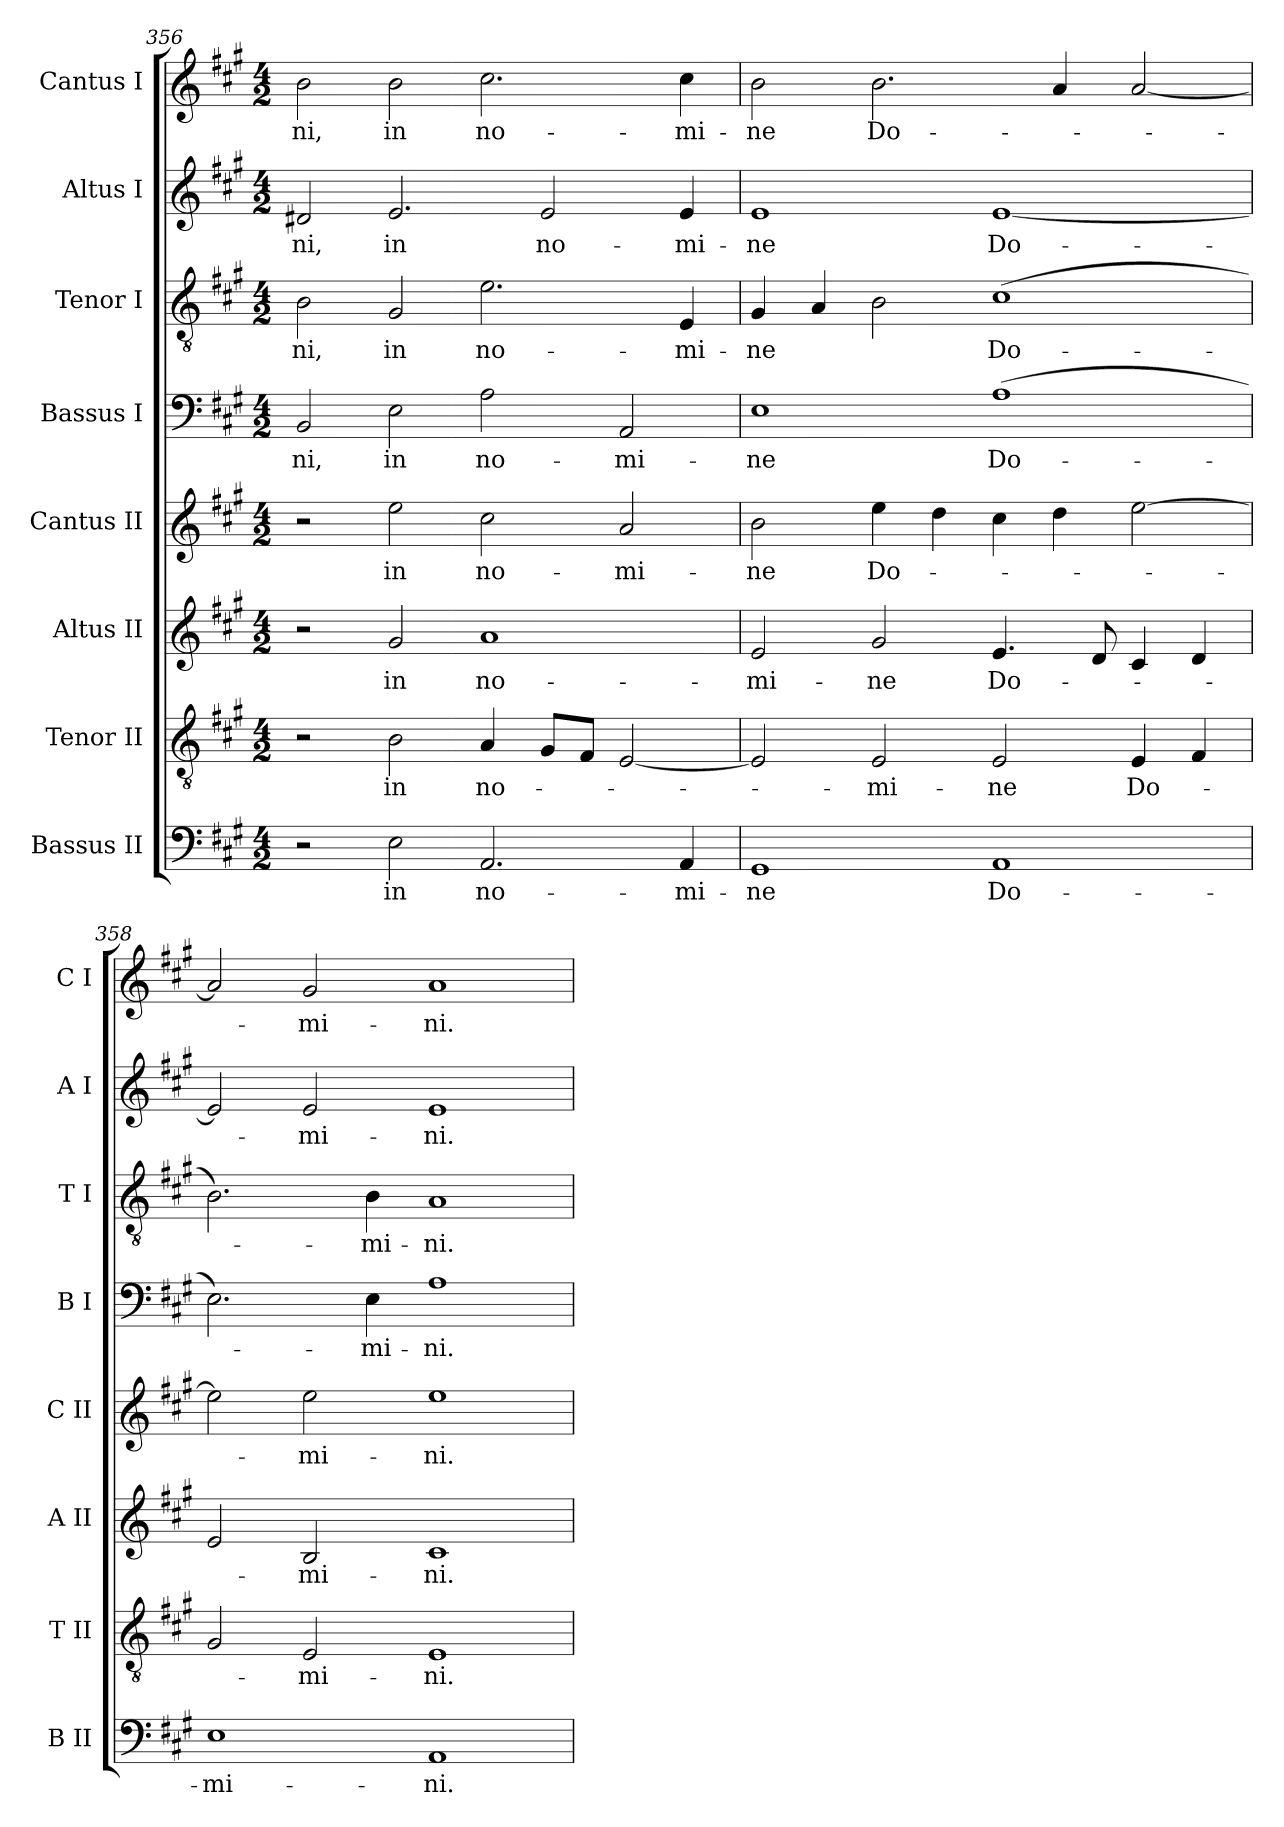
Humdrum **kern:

**kern	**text	**kern	**text	**kern	**text	**kern	**text	**kern	**text	**kern	**text	**kern	**text	**kern	**text
*part8	*part8	*part7	*part7	*part6	*part6	*part5	*part5	*part4	*part4	*part3	*part3	*part2	*part2	*part1	*part1
*staff8	*staff8	*staff7	*staff7	*staff6	*staff6	*staff5	*staff5	*staff4	*staff4	*staff3	*staff3	*staff2	*staff2	*staff1	*staff1
*I"Bassus II	*	*I"Tenor II	*	*I"Altus II	*	*I"Cantus II	*	*I"Bassus I	*	*I"Tenor I	*	*I"Altus I	*	*I"Cantus I	*
*I'B II	*	*I'T II	*	*I'A II	*	*I'C II	*	*I'B I	*	*I'T I	*	*I'A I	*	*I'C I	*
*clefF4	*	*clefGv2	*	*clefG2	*	*clefG2	*	*clefF4	*	*clefGv2	*	*clefG2	*	*clefG2	*
*k[f#c#g#]	*	*k[f#c#g#]	*	*k[f#c#g#]	*	*k[f#c#g#]	*	*k[f#c#g#]	*	*k[f#c#g#]	*	*k[f#c#g#]	*	*k[f#c#g#]	*
*A:	*	*A:	*	*A:	*	*A:	*	*A:	*	*A:	*	*A:	*	*A:	*
*M4/2	*	*M4/2	*	*M4/2	*	*M4/2	*	*M4/2	*	*M4/2	*	*M4/2	*	*M4/2	*
=356	=356	=356	=356	=356	=356	=356	=356	=356	=356	=356	=356	=356	=356	=356	=356
2r	.	2r	.	2r	.	2r	.	2BB/	-ni,	2B\	-ni,	2d#X/	-ni,	2b\	-ni,
2E\	in	2B\	in	2g#/	in	2ee\	in	2E\	in	2G#/	in	2.e/	in	2b\	in
2.AA/	no-	4A/	no-	1a	no-	2cc#\	no-	2A\	no-	2.e\	no-	.	.	2.cc#\	no-
.	.	8G#/L	.	.	.	.	.	.	.	.	.	2e/	no-	.	.
.	.	8F#/J	.	.	.	.	.	.	.	.	.	.	.	.	.
.	.	[2E/	.	.	.	2a/	-mi-	2AA/	-mi-	.	.	.	.	.	.
4AA/	-mi-	.	.	.	.	.	.	.	.	4E/	-mi-	4e/	-mi-	4cc#\	-mi-
!!LO:LB:g=z
=357	=357	=357	=357	=357	=357	=357	=357	=357	=357	=357	=357	=357	=357	=357	=357
1GG#	-ne	2E/]	.	2e/	-mi-	2b\	-ne	1E	-ne	4G#/	-ne	1e	-ne	2b\	-ne
.	.	.	.	.	.	.	.	.	.	4A/	.	.	.	.	.
.	.	2E/	-mi-	2g#/	-ne	4ee\	Do-	.	.	2B\	.	.	.	2.b\	Do-
.	.	.	.	.	.	4dd\	.	.	.	.	.	.	.	.	.
1AA	Do-	2E/	-ne	4.e/	Do-	4cc#\	.	(1A	Do-	(1c#	Do-	[1e	Do-	.	.
.	.	.	.	.	.	4dd\	.	.	.	.	.	.	.	4a/	.
.	.	.	.	8d/	.	.	.	.	.	.	.	.	.	.	.
.	.	4E/	Do-	4c#/	.	[2ee\	.	.	.	.	.	.	.	[2a/	.
.	.	4F#/	.	4d/	.	.	.	.	.	.	.	.	.	.	.
=358	=358	=358	=358	=358	=358	=358	=358	=358	=358	=358	=358	=358	=358	=358	=358
1E	-mi-	2G#/	.	2e/	.	2ee\]	.	2.E\)	.	2.B\)	.	2e/]	.	2a/]	.
.	.	2E/	-mi-	2B/	-mi-	2ee\	-mi-	.	.	.	.	2e/	-mi-	2g#/	-mi-
.	.	.	.	.	.	.	.	4E\	-mi-	4B\	-mi-	.	.	.	.
1AA	-ni.	1E	-ni.	1c#	-ni.	1ee	-ni.	1A	-ni.	1A	-ni.	1e	-ni.	1a	-ni.
=	=	=	=	=	=	=	=	=	=	=	=	=	=	=	=
*-	*-	*-	*-	*-	*-	*-	*-	*-	*-	*-	*-	*-	*-	*-	*-
